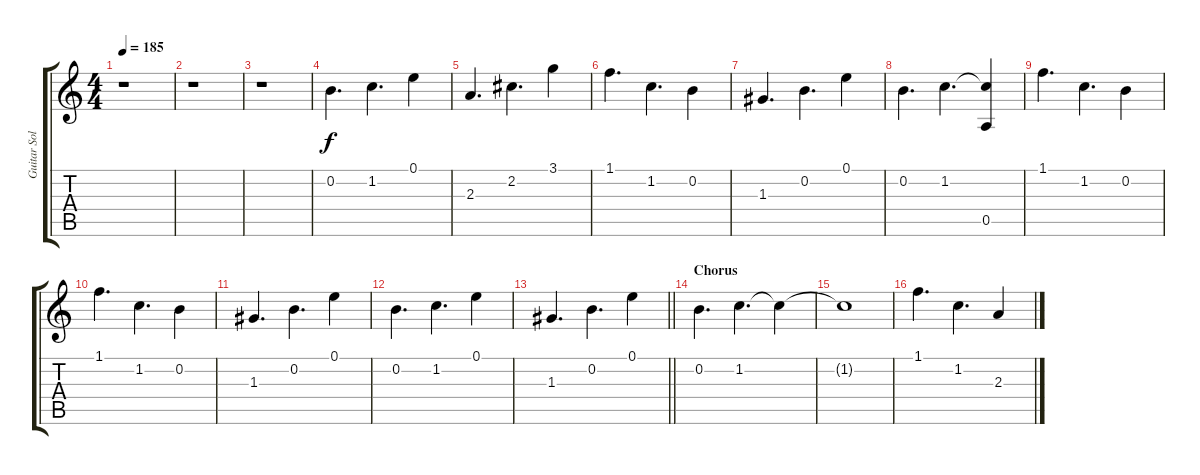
\track ("Guitar Solo" "Guitar Sol") {instrument electricguitarclean}
\staff {score tabs}
\tuning (E4 B3 G3 D3 A2 E2) {hide}
\ts (4 4)
\tempo 185
\clef g2
\ks c
r.1{dy f} |
r.1 |
r.1 |
0.2.4{d} 1.2.4{d} 0.1.4 |
2.3.4{d} 2.2.4{d} 3.1.4 |
1.1.4{d} 1.2.4{d} 0.2.4 |
1.3.4{d} 0.2.4{d} 0.1.4 |
0.2.4{d} 1.2.4{d} (1.2{t} 0.5).4 |
1.1.4{d} 1.2.4{d} 0.2.4 |
1.1.4{d} 1.2.4{d} 0.2.4 |
1.3.4{d} 0.2.4{d} 0.1.4 |
0.2.4{d} 1.2.4{d} 0.1.4 |
\barLineRight lightlight
1.3.4{d} 0.2.4{d} 0.1.4 |
\section ("" "Chorus")
0.2.4{d} 1.2.4{d} 1.2{t}.4 |
1.2{t}.1 |
1.1.4{d} 1.2.4{d} 2.3.4
